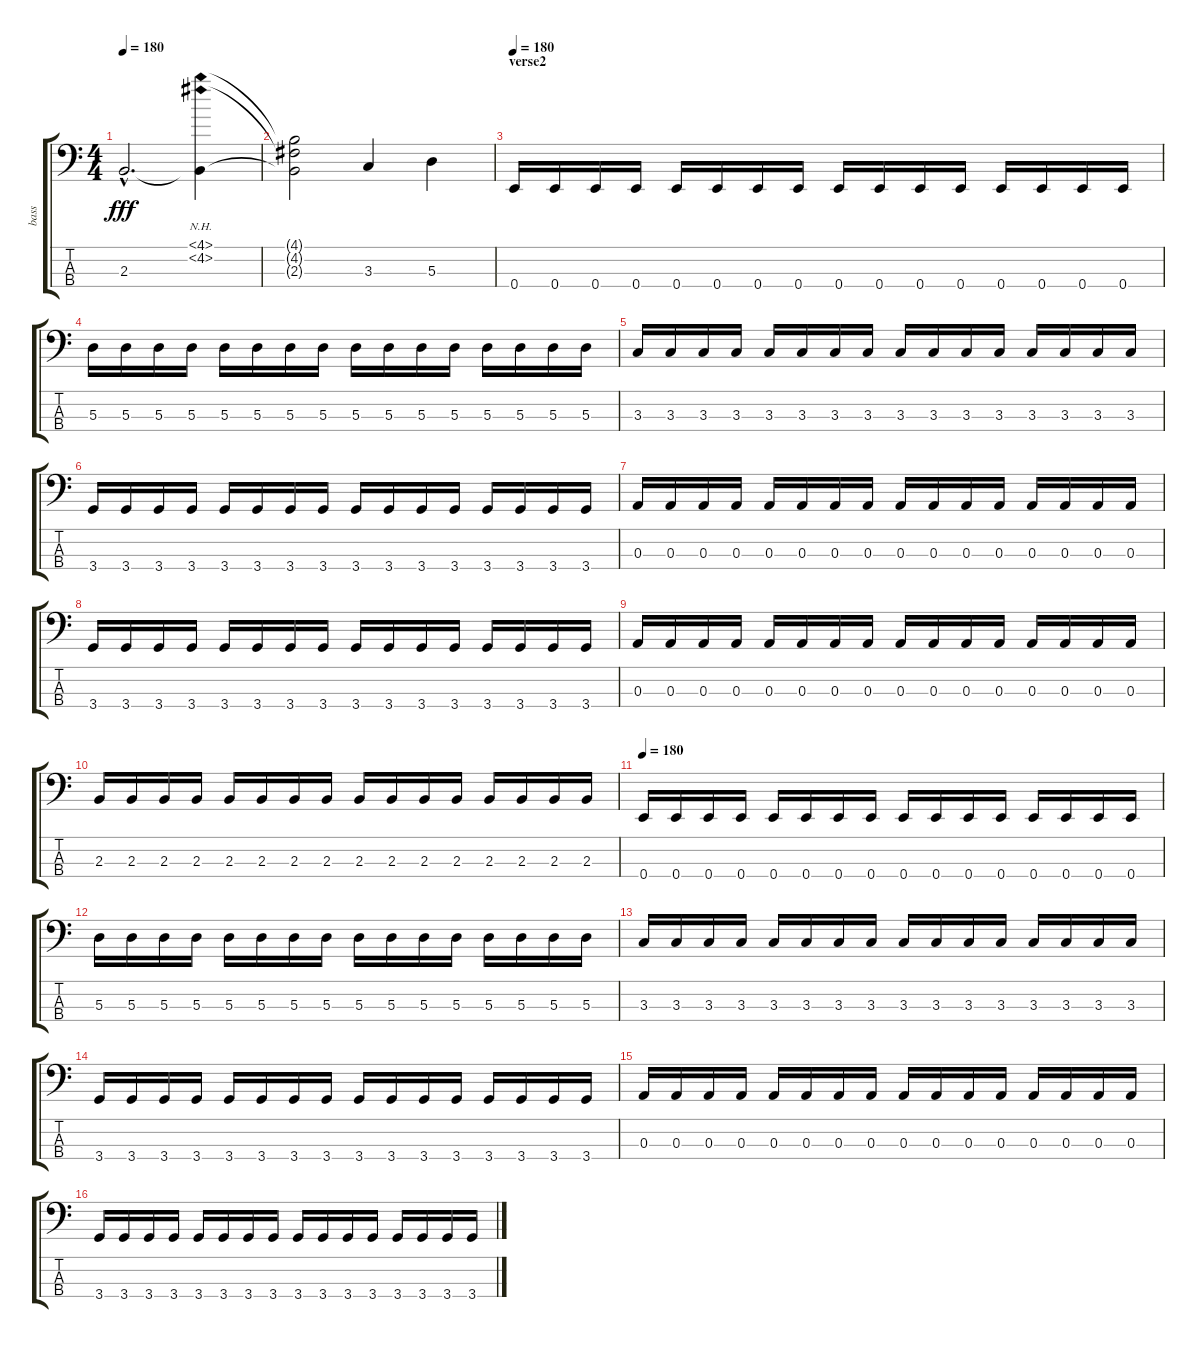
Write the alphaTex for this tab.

\track ("bass" "bass") {instrument electricbassfinger}
\staff {score tabs}
\tuning (G2 D2 A1 E1) {hide}
\ts (4 4)
\tempo 180
\clef f4
\ks c
2.3{hac}.2{d dy fff} (4.1{nh} 4.2{nh} 2.3{t}).4 |
(4.1{t} 4.2{t} 2.3{t}).2 3.3.4 5.3.4 |
\section ("" "verse2")
\tempo 180
0.4.16 0.4.16 0.4.16 0.4.16 0.4.16 0.4.16 0.4.16 0.4.16 0.4.16 0.4.16 0.4.16 0.4.16 0.4.16 0.4.16 0.4.16 0.4.16 |
5.3.16 5.3.16 5.3.16 5.3.16 5.3.16 5.3.16 5.3.16 5.3.16 5.3.16 5.3.16 5.3.16 5.3.16 5.3.16 5.3.16 5.3.16 5.3.16 |
3.3.16 3.3.16 3.3.16 3.3.16 3.3.16 3.3.16 3.3.16 3.3.16 3.3.16 3.3.16 3.3.16 3.3.16 3.3.16 3.3.16 3.3.16 3.3.16 |
3.4.16 3.4.16 3.4.16 3.4.16 3.4.16 3.4.16 3.4.16 3.4.16 3.4.16 3.4.16 3.4.16 3.4.16 3.4.16 3.4.16 3.4.16 3.4.16 |
0.3.16 0.3.16 0.3.16 0.3.16 0.3.16 0.3.16 0.3.16 0.3.16 0.3.16 0.3.16 0.3.16 0.3.16 0.3.16 0.3.16 0.3.16 0.3.16 |
3.4.16 3.4.16 3.4.16 3.4.16 3.4.16 3.4.16 3.4.16 3.4.16 3.4.16 3.4.16 3.4.16 3.4.16 3.4.16 3.4.16 3.4.16 3.4.16 |
0.3.16 0.3.16 0.3.16 0.3.16 0.3.16 0.3.16 0.3.16 0.3.16 0.3.16 0.3.16 0.3.16 0.3.16 0.3.16 0.3.16 0.3.16 0.3.16 |
2.3.16 2.3.16 2.3.16 2.3.16 2.3.16 2.3.16 2.3.16 2.3.16 2.3.16 2.3.16 2.3.16 2.3.16 2.3.16 2.3.16 2.3.16 2.3.16 |
\tempo 180
0.4.16 0.4.16 0.4.16 0.4.16 0.4.16 0.4.16 0.4.16 0.4.16 0.4.16 0.4.16 0.4.16 0.4.16 0.4.16 0.4.16 0.4.16 0.4.16 |
5.3.16 5.3.16 5.3.16 5.3.16 5.3.16 5.3.16 5.3.16 5.3.16 5.3.16 5.3.16 5.3.16 5.3.16 5.3.16 5.3.16 5.3.16 5.3.16 |
3.3.16 3.3.16 3.3.16 3.3.16 3.3.16 3.3.16 3.3.16 3.3.16 3.3.16 3.3.16 3.3.16 3.3.16 3.3.16 3.3.16 3.3.16 3.3.16 |
3.4.16 3.4.16 3.4.16 3.4.16 3.4.16 3.4.16 3.4.16 3.4.16 3.4.16 3.4.16 3.4.16 3.4.16 3.4.16 3.4.16 3.4.16 3.4.16 |
0.3.16 0.3.16 0.3.16 0.3.16 0.3.16 0.3.16 0.3.16 0.3.16 0.3.16 0.3.16 0.3.16 0.3.16 0.3.16 0.3.16 0.3.16 0.3.16 |
3.4.16 3.4.16 3.4.16 3.4.16 3.4.16 3.4.16 3.4.16 3.4.16 3.4.16 3.4.16 3.4.16 3.4.16 3.4.16 3.4.16 3.4.16 3.4.16
